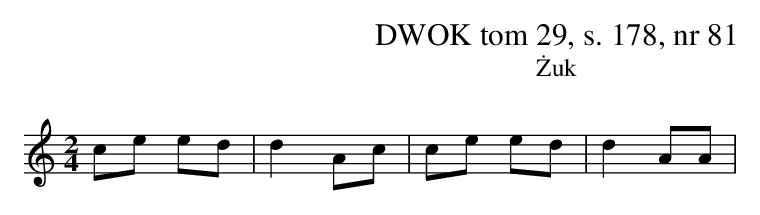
X:1
T: DWOK tom 29, s. 178, nr 81
T: Żuk
L:1/8
M:2/4
K:C
ce ed|d2 Ac|ce ed|d2 AA|
